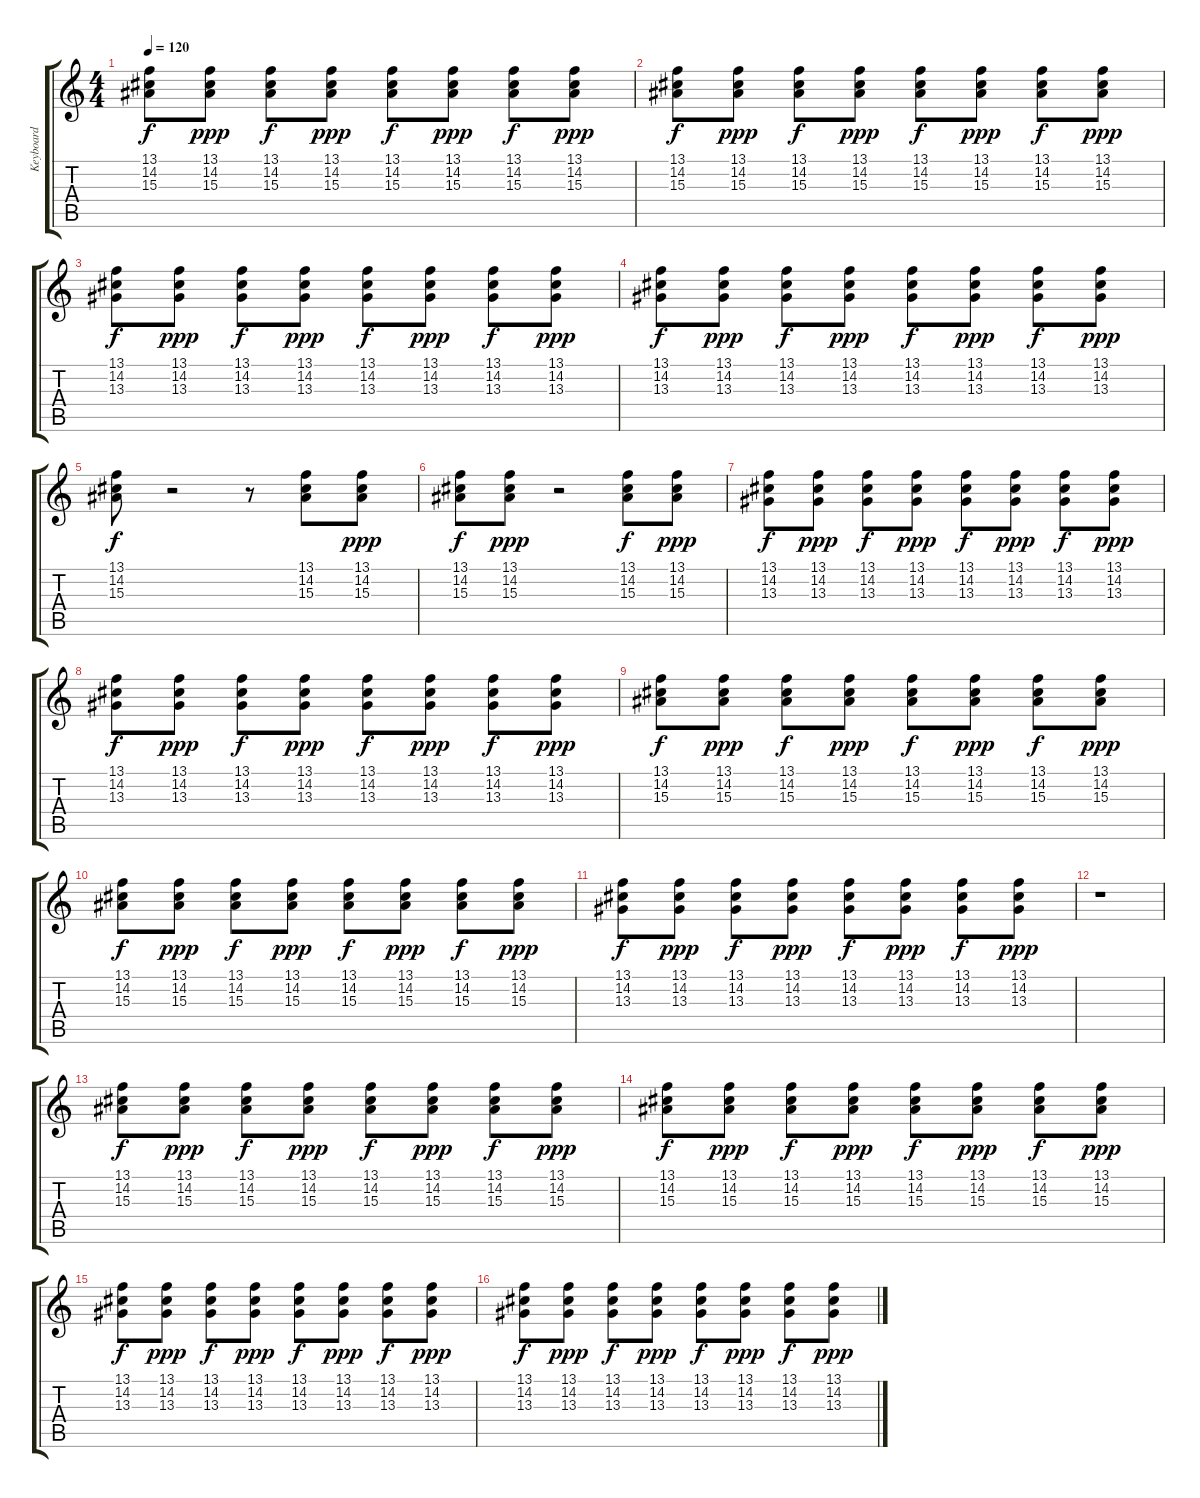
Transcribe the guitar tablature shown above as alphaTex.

\track ("Keyboard" "Keyboard") {instrument percussiveorgan}
\staff {score tabs}
\tuning (E4 B3 G3 D3 A2 E2) {hide}
\ts (4 4)
\tempo 120
\clef g2
\ks c
(13.1 14.2 15.3).8{dy f} (13.1 14.2 15.3).8{dy ppp} (13.1 14.2 15.3).8{dy f} (13.1 14.2 15.3).8{dy ppp} (13.1 14.2 15.3).8{dy f} (13.1 14.2 15.3).8{dy ppp} (13.1 14.2 15.3).8{dy f} (13.1 14.2 15.3).8{dy ppp} |
(13.1 14.2 15.3).8{dy f} (13.1 14.2 15.3).8{dy ppp} (13.1 14.2 15.3).8{dy f} (13.1 14.2 15.3).8{dy ppp} (13.1 14.2 15.3).8{dy f} (13.1 14.2 15.3).8{dy ppp} (13.1 14.2 15.3).8{dy f} (13.1 14.2 15.3).8{dy ppp} |
(13.1 14.2 13.3).8{dy f} (13.1 14.2 13.3).8{dy ppp} (13.1 14.2 13.3).8{dy f} (13.1 14.2 13.3).8{dy ppp} (13.1 14.2 13.3).8{dy f} (13.1 14.2 13.3).8{dy ppp} (13.1 14.2 13.3).8{dy f} (13.1 14.2 13.3).8{dy ppp} |
(13.1 14.2 13.3).8{dy f} (13.1 14.2 13.3).8{dy ppp} (13.1 14.2 13.3).8{dy f} (13.1 14.2 13.3).8{dy ppp} (13.1 14.2 13.3).8{dy f} (13.1 14.2 13.3).8{dy ppp} (13.1 14.2 13.3).8{dy f} (13.1 14.2 13.3).8{dy ppp} |
(13.1 14.2 15.3).8{dy f} r.2 r.8 (13.1 14.2 15.3).8 (13.1 14.2 15.3).8{dy ppp} |
(13.1 14.2 15.3).8{dy f} (13.1 14.2 15.3).8{dy ppp} r.2 (13.1 14.2 15.3).8{dy f} (13.1 14.2 15.3).8{dy ppp} |
(13.1 14.2 13.3).8{dy f} (13.1 14.2 13.3).8{dy ppp} (13.1 14.2 13.3).8{dy f} (13.1 14.2 13.3).8{dy ppp} (13.1 14.2 13.3).8{dy f} (13.1 14.2 13.3).8{dy ppp} (13.1 14.2 13.3).8{dy f} (13.1 14.2 13.3).8{dy ppp} |
(13.1 14.2 13.3).8{dy f} (13.1 14.2 13.3).8{dy ppp} (13.1 14.2 13.3).8{dy f} (13.1 14.2 13.3).8{dy ppp} (13.1 14.2 13.3).8{dy f} (13.1 14.2 13.3).8{dy ppp} (13.1 14.2 13.3).8{dy f} (13.1 14.2 13.3).8{dy ppp} |
(13.1 14.2 15.3).8{dy f} (13.1 14.2 15.3).8{dy ppp} (13.1 14.2 15.3).8{dy f} (13.1 14.2 15.3).8{dy ppp} (13.1 14.2 15.3).8{dy f} (13.1 14.2 15.3).8{dy ppp} (13.1 14.2 15.3).8{dy f} (13.1 14.2 15.3).8{dy ppp} |
(13.1 14.2 15.3).8{dy f} (13.1 14.2 15.3).8{dy ppp} (13.1 14.2 15.3).8{dy f} (13.1 14.2 15.3).8{dy ppp} (13.1 14.2 15.3).8{dy f} (13.1 14.2 15.3).8{dy ppp} (13.1 14.2 15.3).8{dy f} (13.1 14.2 15.3).8{dy ppp} |
(13.1 14.2 13.3).8{dy f} (13.1 14.2 13.3).8{dy ppp} (13.1 14.2 13.3).8{dy f} (13.1 14.2 13.3).8{dy ppp} (13.1 14.2 13.3).8{dy f} (13.1 14.2 13.3).8{dy ppp} (13.1 14.2 13.3).8{dy f} (13.1 14.2 13.3).8{dy ppp} |
r.1 |
(13.1 14.2 15.3).8{dy f} (13.1 14.2 15.3).8{dy ppp} (13.1 14.2 15.3).8{dy f} (13.1 14.2 15.3).8{dy ppp} (13.1 14.2 15.3).8{dy f} (13.1 14.2 15.3).8{dy ppp} (13.1 14.2 15.3).8{dy f} (13.1 14.2 15.3).8{dy ppp} |
(13.1 14.2 15.3).8{dy f} (13.1 14.2 15.3).8{dy ppp} (13.1 14.2 15.3).8{dy f} (13.1 14.2 15.3).8{dy ppp} (13.1 14.2 15.3).8{dy f} (13.1 14.2 15.3).8{dy ppp} (13.1 14.2 15.3).8{dy f} (13.1 14.2 15.3).8{dy ppp} |
(13.1 14.2 13.3).8{dy f} (13.1 14.2 13.3).8{dy ppp} (13.1 14.2 13.3).8{dy f} (13.1 14.2 13.3).8{dy ppp} (13.1 14.2 13.3).8{dy f} (13.1 14.2 13.3).8{dy ppp} (13.1 14.2 13.3).8{dy f} (13.1 14.2 13.3).8{dy ppp} |
(13.1 14.2 13.3).8{dy f} (13.1 14.2 13.3).8{dy ppp} (13.1 14.2 13.3).8{dy f} (13.1 14.2 13.3).8{dy ppp} (13.1 14.2 13.3).8{dy f} (13.1 14.2 13.3).8{dy ppp} (13.1 14.2 13.3).8{dy f} (13.1 14.2 13.3).8{dy ppp}
